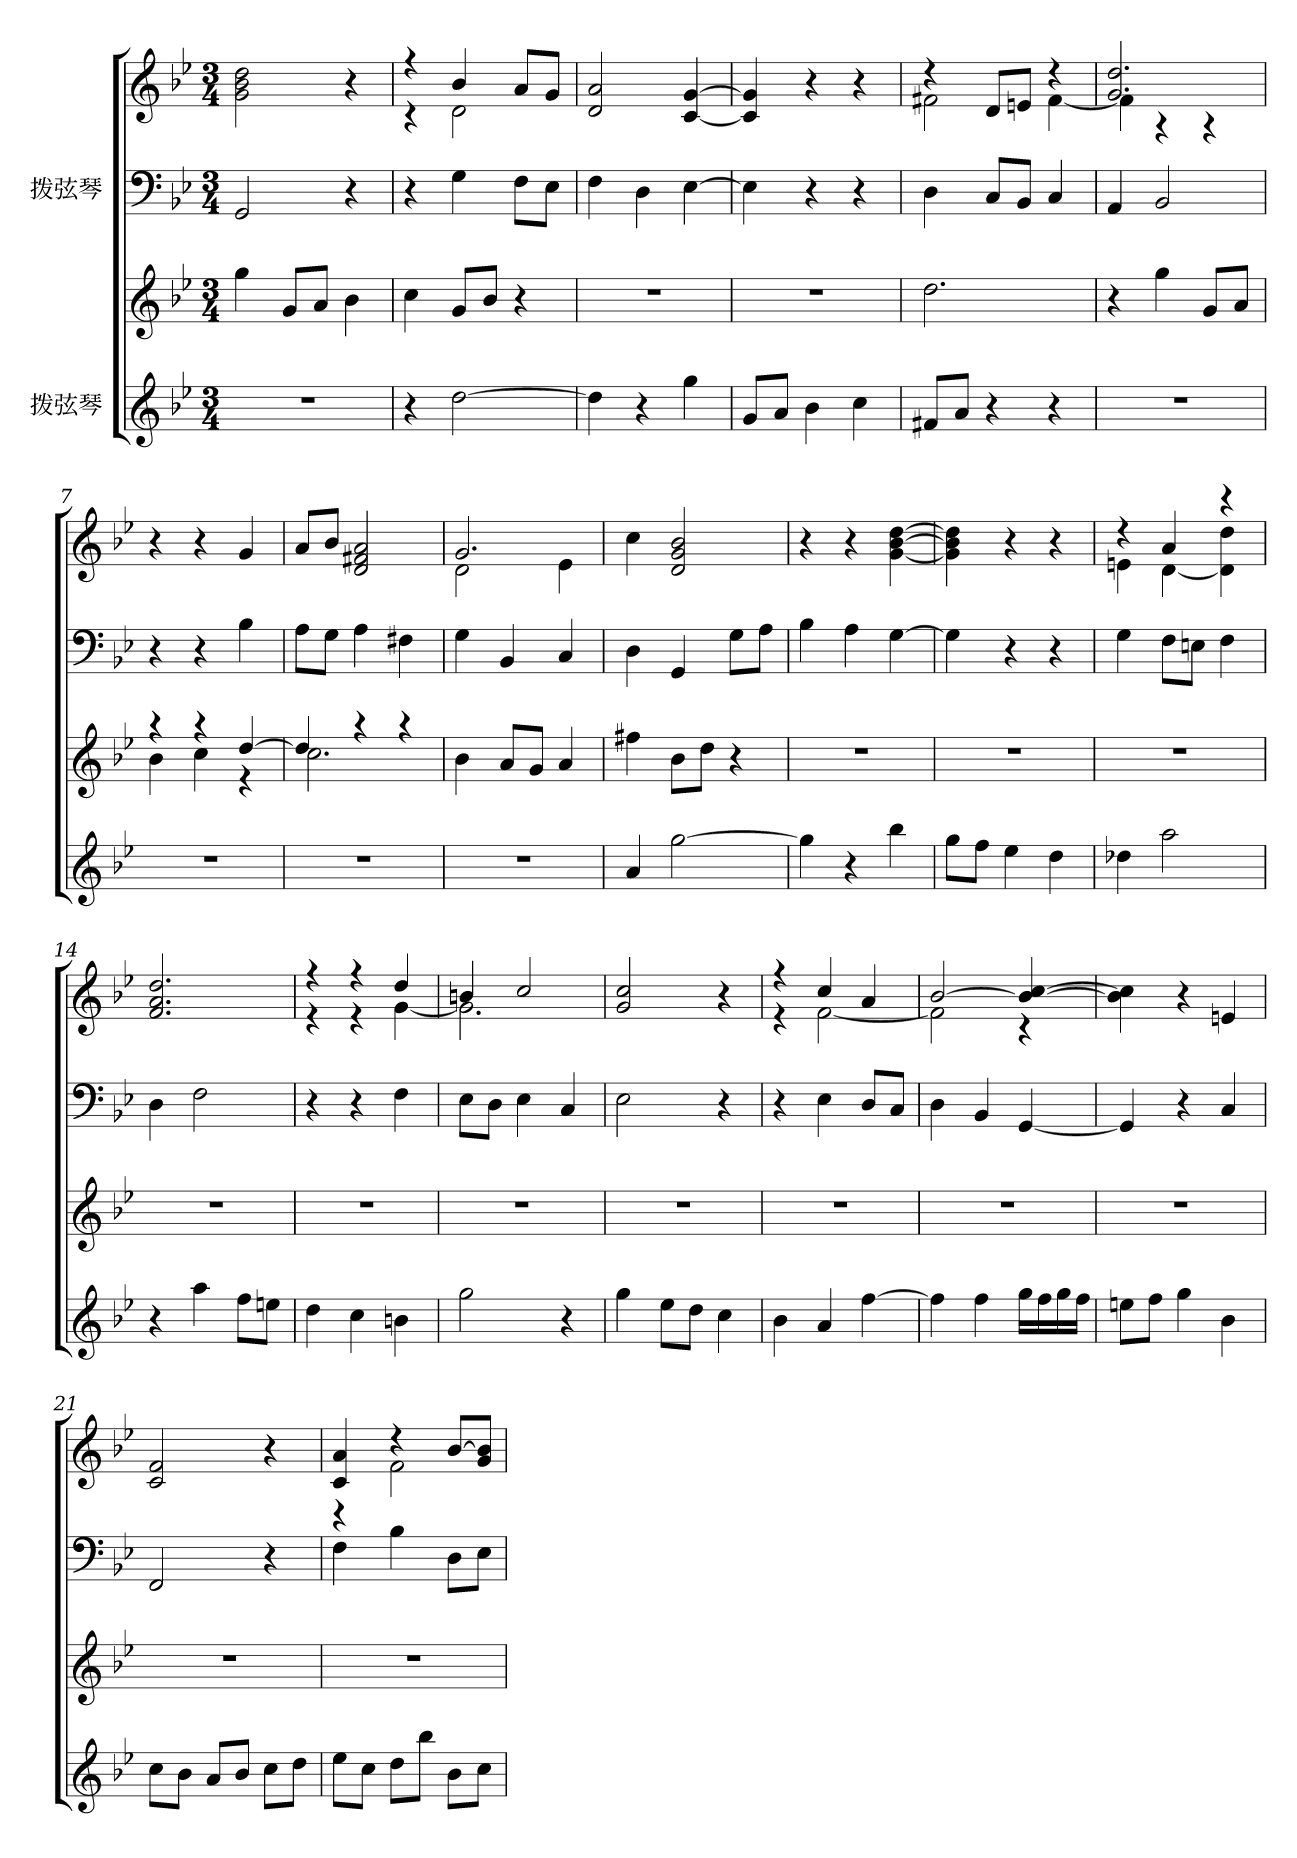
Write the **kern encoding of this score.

**kern	**kern	**kern	**kern
*part2	*part2	*part1	*part1
*staff4	*staff3	*staff2	*staff1
*I"拨弦琴	*	*I"拨弦琴	*
*clefG2	*clefG2	*clefF4	*clefG2
*k[b-e-]	*k[b-e-]	*k[b-e-]	*k[b-e-]
*M3/4	*M3/4	*M3/4	*M3/4
*MM106	*MM106	*MM106	*MM106
=1	=1	=1	=1
2.r	4gg\	2GG/	2g\ 2b-\ 2dd\
.	8g/L	.	.
.	8a/J	.	.
.	4b-\	4r	4r
=2	=2	=2	=2
*	*	*	*^
4r	4cc\	4r	4r	4r
[2dd\	8g/L	4G\	4b-/	2d\
.	8b-/J	.	.	.
.	4r	8F\L	8a/L	.
.	.	8E-\J	8g/J	.
*	*	*	*v	*v
=3	=3	=3	=3
4dd\]	2.r	4F\	2d/ 2a/
4r	.	4D\	.
4gg\	.	[4E-\	[4c/ [4g/
=4	=4	=4	=4
8g/L	2.r	4E-\]	4c/] 4g/]
8a/J	.	.	.
4b-\	.	4r	4r
4cc\	.	4r	4r
=5	=5	=5	=5
*	*	*	*^
8f#X/L	2.dd\	4D\	4r	2f#X\
8a/J	.	.	.	.
4r	.	8C/L	8d/L	.
.	.	8BB-/J	8en/J	.
4r	.	4C/	4r	[4f#\
=6	=6	=6	=6	=6
2.r	4r	4AA/	2.g/ 2.dd/	4f#\]
.	4gg\	2BB-/	.	4r
.	8g/L	.	.	4r
.	8a/J	.	.	.
*	*	*	*v	*v
=7	=7	=7	=7
*	*^	*	*
2.r	4r	4b-\	4r	4r
.	4r	4cc\	4r	4r
.	[4dd/	4r	4B-\	4g/
!!LO:LB:g=z
=8	=8	=8	=8	=8
2.r	4dd/]	2.cc\	8A\L	8a/L
.	.	.	8G\J	8b-/J
.	4r	.	4A\	2d/ 2f#X/ 2a/
.	4r	.	4F#X\	.
*	*v	*v	*	*
=9	=9	=9	=9
*	*	*	*^
2.r	4b-\	4G\	2.g/	2d\
.	8a/L	4BB-/	.	.
.	8g/J	.	.	.
.	4a/	4C/	.	4e-\
*	*	*	*v	*v
=10	=10	=10	=10
4a/	4ff#X\	4D\	4cc\
[2gg\	8b-\L	4GG/	2d/ 2g/ 2b-/
.	8dd\J	.	.
.	4r	8G\L	.
.	.	8A\J	.
=11	=11	=11	=11
4gg\]	2.r	4B-\	4r
4r	.	4A\	4r
4bb-\	.	[4G\	[4g\ [4b-\ [4dd\
=12	=12	=12	=12
8gg\L	2.r	4G\]	4g\] 4b-\] 4dd\]
8ff\J	.	.	.
4ee-\	.	4r	4r
4dd\	.	4r	4r
=13	=13	=13	=13
*	*	*	*^
4dd-X\	2.r	4G\	4r	4en\
2aa\	.	8F\L	4a/	[4d\
.	.	8En\J	.	.
.	.	4F\	4r	4d\] 4dd\
*	*	*	*v	*v
=14	=14	=14	=14
4r	2.r	4D\	2.f/ 2.a/ 2.dd/
4aa\	.	2F\	.
8ff\L	.	.	.
8een\J	.	.	.
!!LO:LB:g=z
=15	=15	=15	=15
*	*	*	*^
4dd\	2.r	4r	4r	4r
4cc\	.	4r	4r	4r
4bn\	.	4F\	4dd/	[4g\
=16	=16	=16	=16	=16
2gg\	2.r	8E-\L	4bn/	2.g\]
.	.	8D\J	.	.
.	.	4E-\	2cc/	.
4r	.	4C/	.	.
*	*	*	*v	*v
=17	=17	=17	=17
4gg\	2.r	2E-\	2g/ 2cc/
8ee-\L	.	.	.
8dd\J	.	.	.
4cc\	.	4r	4r
=18	=18	=18	=18
*	*	*	*^
4b-\	2.r	4r	4r	4r
4a/	.	4E-\	4cc/	[2f\
[4ff\	.	8D/L	4a/	.
.	.	8C/J	.	.
=19	=19	=19	=19	=19
4ff\]	2.r	4D\	[2b-/	2f\]
4ff\	.	4BB-/	.	.
16gg\LL	.	[4GG/	4b-/_ [4cc/	4r
16ff\	.	.	.	.
16gg\	.	.	.	.
16ff\JJ	.	.	.	.
*	*	*	*v	*v
=20	=20	=20	=20
8een\L	2.r	4GG/]	4b-\] 4cc\]
8ff\J	.	.	.
4gg\	.	4r	4r
4b-\	.	4C/	4en/
=21	=21	=21	=21
8cc\L	2.r	2FF/	2c/ 2f/
8b-\J	.	.	.
8a/L	.	.	.
8b-/J	.	.	.
8cc\L	.	4r	4r
8dd\J	.	.	.
!!LO:PB:g=z
=22	=22	=22	=22
*	*	*	*^
8ee-\L	2.r	4F\	4c/ 4a/	4r
8cc\J	.	.	.	.
8dd\L	.	4B-\	4r	2f\
8bb-\J	.	.	.	.
8b-\L	.	8D\L	[8b-/L	.
8cc\J	.	8E-\J	8g/ 8b-/]J	.
*	*	*	*v	*v
=	=	=	=
*-	*-	*-	*-
